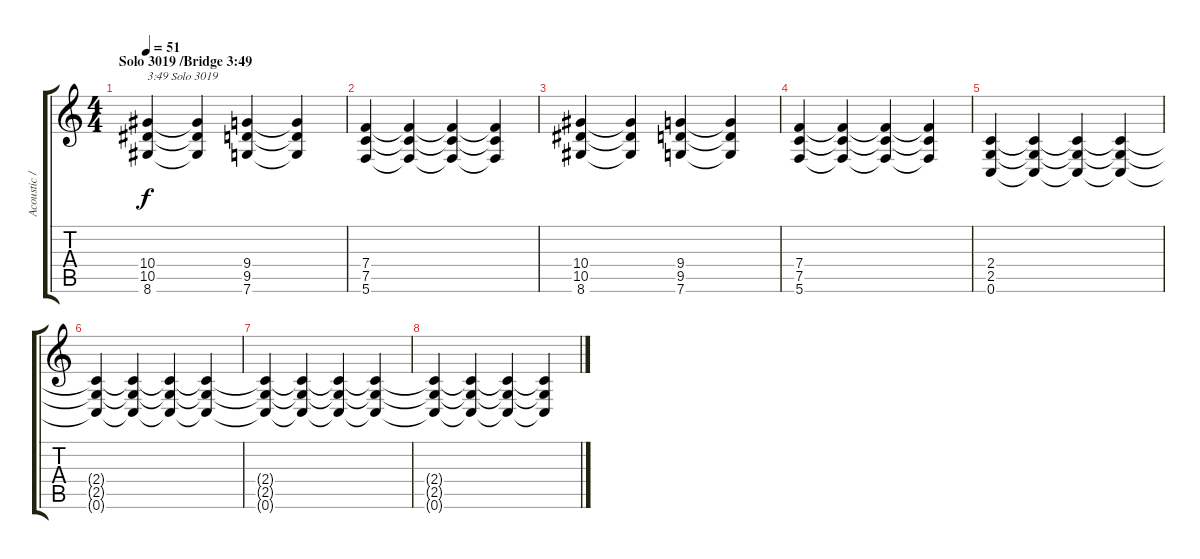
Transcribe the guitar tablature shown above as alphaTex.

\track ("Acoustic / Rhythm Guitar tuned to C" "Acoustic /") {instrument acousticguitarnylon}
\staff {score tabs}
\tuning (C4 G3 Eb3 Bb2 F2 C2) {hide}
\ts (4 4)
\section ("" "Solo 3019 /Bridge 3:49")
\tempo 51
\clef g2
\ks c
(10.4 10.5 8.6).4{txt "3:49 Solo 3019" dy f} (10.4{t} 10.5{t} 8.6{t}).4 (9.4 9.5 7.6).4 (9.4{t} 9.5{t} 7.6{t}).4 |
(7.4 7.5 5.6).4 (7.4{t} 7.5{t} 5.6{t}).4 (7.4{t} 7.5{t} 5.6{t}).4 (7.4{t} 7.5{t} 5.6{t}).4 |
(10.4 10.5 8.6).4 (10.4{t} 10.5{t} 8.6{t}).4 (9.4 9.5 7.6).4 (9.4{t} 9.5{t} 7.6{t}).4 |
(7.4 7.5 5.6).4 (7.4{t} 7.5{t} 5.6{t}).4 (7.4{t} 7.5{t} 5.6{t}).4 (7.4{t} 7.5{t} 5.6{t}).4 |
(2.4 2.5 0.6).4{volume 0} (2.4{t} 2.5{t} 0.6{t}).4 (2.4{t} 2.5{t} 0.6{t}).4 (2.4{t} 2.5{t} 0.6{t}).4 |
(2.4{t} 2.5{t} 0.6{t}).4 (2.4{t} 2.5{t} 0.6{t}).4 (2.4{t} 2.5{t} 0.6{t}).4 (2.4{t} 2.5{t} 0.6{t}).4 |
(2.4{t} 2.5{t} 0.6{t}).4 (2.4{t} 2.5{t} 0.6{t}).4 (2.4{t} 2.5{t} 0.6{t}).4 (2.4{t} 2.5{t} 0.6{t}).4 |
(2.4{t} 2.5{t} 0.6{t}).4 (2.4{t} 2.5{t} 0.6{t}).4 (2.4{t} 2.5{t} 0.6{t}).4 (2.4{t} 2.5{t} 0.6{t}).4
